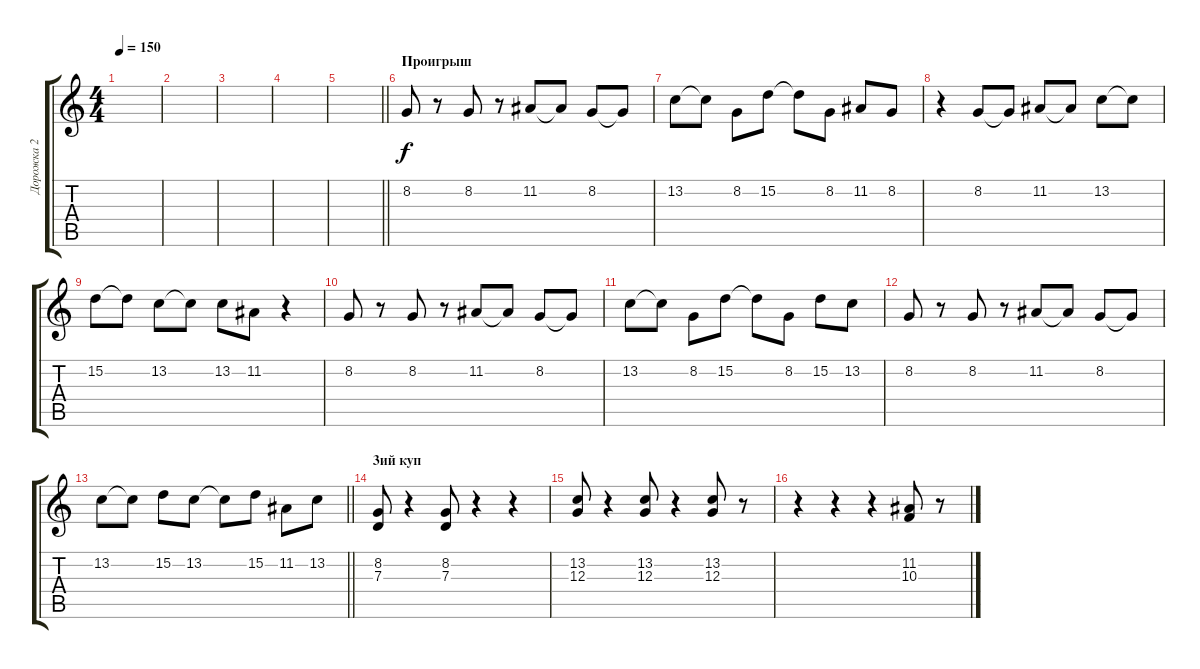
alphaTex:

\track ("Дорожка 2" "Дорожка 2") {instrument stringensemble1}
\staff {score tabs}
\tuning (E4 B3 G3 D3 A2 E2) {hide}
\ts (4 4)
\tempo 150
\clef g2
\ks c
|
|
|
|
\barLineRight lightlight
|
\section ("" "Проигрыш")
8.2.8 r.8 8.2.8 r.8 11.2.8 11.2{t}.8 8.2.8 8.2{t}.8 |
13.2.8 13.2{t}.8 8.2.8 15.2.8 15.2{t}.8 8.2.8 11.2.8 8.2.8 |
r.4 8.2.8 8.2{t}.8 11.2.8 11.2{t}.8 13.2.8 13.2{t}.8 |
15.2.8 15.2{t}.8 13.2.8 13.2{t}.8 13.2.8 11.2.8 r.4 |
8.2.8 r.8 8.2.8 r.8 11.2.8 11.2{t}.8 8.2.8 8.2{t}.8 |
13.2.8 13.2{t}.8 8.2.8 15.2.8 15.2{t}.8 8.2.8 15.2.8 13.2.8 |
8.2.8 r.8 8.2.8 r.8 11.2.8 11.2{t}.8 8.2.8 8.2{t}.8 |
\barLineRight lightlight
13.2.8 13.2{t}.8 15.2.8 13.2.8 13.2{t}.8 15.2.8 11.2.8 13.2.8 |
\section ("" "3ий куп")
(8.2 7.3).8 r.4 (8.2 7.3).8 r.4 r.4 |
(13.2 12.3).8 r.4 (13.2 12.3).8 r.4 (13.2 12.3).8 r.8 |
r.4 r.4 r.4 (11.2 10.3).8 r.8
